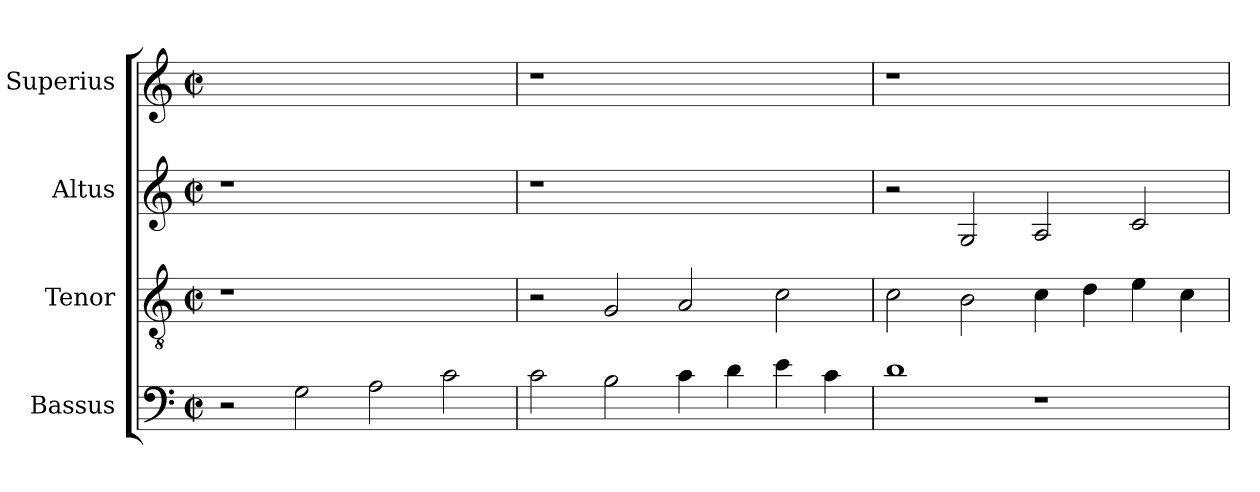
**kern	**kern	**kern	**kern
*part4	*part3	*part2	*part1
*staff4	*staff3	*staff2	*staff1
*I"Bassus	*I"Tenor	*I"Altus	*I"Superius
*I'B.	*I'T.	*I'A.	*I'S.
!!LO:PB:g=z
*clefF4	*clefGv2	*clefG2	*clefG2
*	*ITrd7c12	*	*
*k[]	*k[]	*k[]	*k[]
*C:	*C:	*C:	*C:
*M2/2	*M2/2	*M2/2	*M2/2
*met(c|)	*met(c|)	*met(c|)	*met(c|)
=1	=1	=1	=1
!	!LO:N:vis=1	!LO:N:vis=1	!LO:N:vis=1
2r	1r	1r	1ryy
2Gi\	.	.	.
2Ai\	1ryy	1ryy	1ryy
2ci\	.	.	.
=2	=2	=2	=2
!	!	!LO:N:vis=1	!LO:N:vis=1
2ci\	2r	1r	1r
2Bi\	2GGi/	.	.
4ci\	2AAi/	1ryy	1ryy
4di\	.	.	.
4ei\	2Ci\	.	.
4ci\	.	.	.
=3	=3	=3	=3
!	!	!	!LO:N:vis=1
1di	2Ci\	2r	1r
.	2BBi\	2Gi/	.
1r	4Ci\	2Ai/	1ryy
.	4Di\	.	.
.	4Ei\	2ci/	.
.	4Ci\	.	.
=	=	=	=
*-	*-	*-	*-
